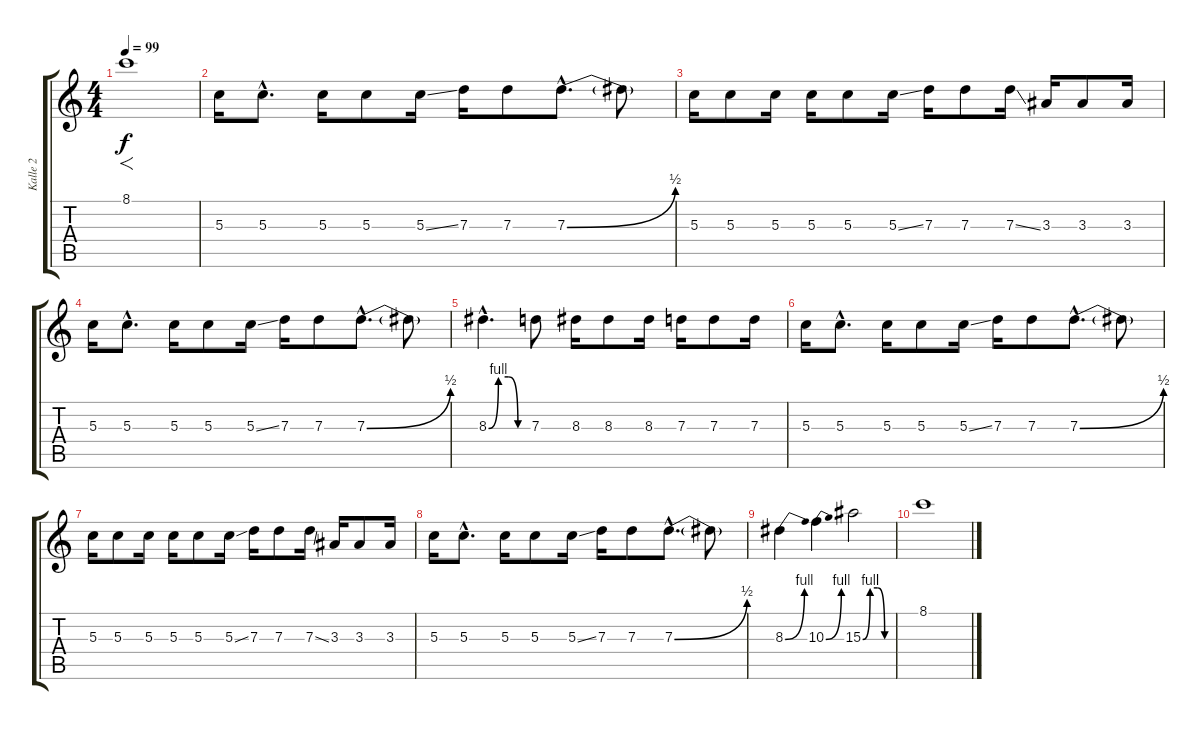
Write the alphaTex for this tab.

\track ("Kalle 2" "Kalle 2") {instrument distortionguitar}
\staff {score tabs}
\tuning (E4 B3 G3 D3 A2 E2) {hide}
\ts (4 4)
\tempo 99
\clef g2
\ks c
8.1.1{f dy f instrument distortionguitar} |
5.3.16 5.3{hac}.8{d} 5.3.16 5.3.8 5.3{ss}.16 7.3.16 7.3.8 7.3{be (bend 0 0 60 2) hac}.8{d} 7.3{t}.8 |
5.3.16 5.3.8 5.3.16 5.3.16 5.3.8 5.3{ss}.16 7.3.16 7.3.8 7.3{ss}.16 3.3.16 3.3.8 3.3.16 |
5.3.16 5.3{hac}.8{d} 5.3.16 5.3.8 5.3{ss}.16 7.3.16 7.3.8 7.3{be (bend 0 0 60 2) hac}.8{d} 7.3{t}.8 |
8.3{be (custom 0 0 15 4 30 4 45 0 60 0) hac}.4{d} 7.3.8 8.3.16 8.3.8 8.3.16 7.3.16 7.3.8 7.3.16 |
5.3.16 5.3{hac}.8{d} 5.3.16 5.3.8 5.3{ss}.16 7.3.16 7.3.8 7.3{be (bend 0 0 60 2) hac}.8{d} 7.3{t}.8 |
5.3.16 5.3.8 5.3.16 5.3.16 5.3.8 5.3{ss}.16 7.3.16 7.3.8 7.3{ss}.16 3.3.16 3.3.8 3.3.16 |
5.3.16 5.3{hac}.8{d} 5.3.16 5.3.8 5.3{ss}.16 7.3.16 7.3.8 7.3{be (bend 0 0 60 2) hac}.8{d} 7.3{t}.8 |
8.3{be (bend 0 0 60 4)}.4 10.3{be (bend 0 0 60 4)}.4 15.3{be (custom 0 0 15 4 30 4 45 0 60 0)}.2 |
8.1.1{volume 0}
